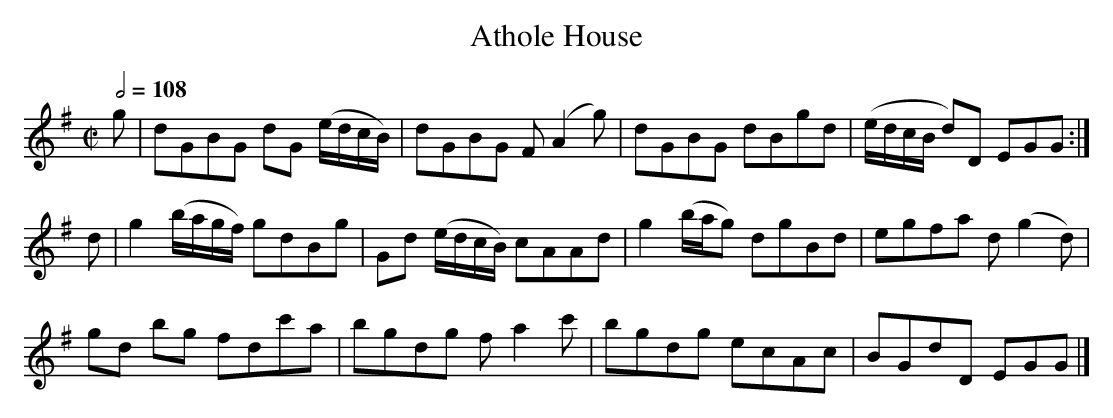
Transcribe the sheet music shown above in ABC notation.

X:1
T:Athole House
M:C|
L:1/8
Q:1/2=108
K:G
g|dGBG         dG (e/d/c/B/)|dGBG          F(A2g)|dGBG       dBgd|(e/d/c/B/ d)D EGG  :|
d|g2(b/a/g/f/) gdBg         |Gd (e/d/c/B/) cAAd  |g2 (b/a/g) dgBd| egfa         d(g2d)|
  gd bg        fdc'a        |bgdg          fa2c' |bgdg       ecAc| BGdD          EGG |]
